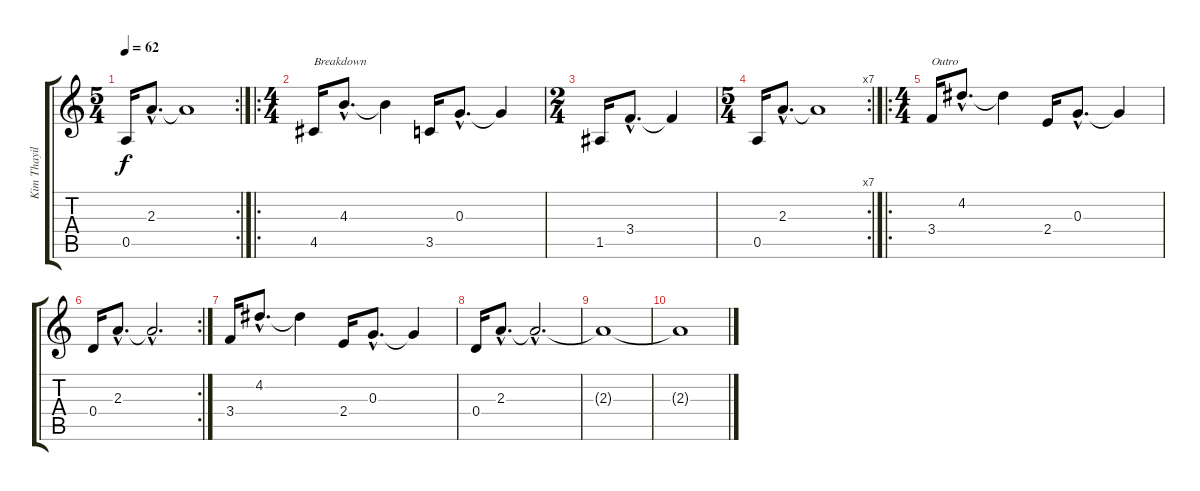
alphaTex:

\track ("Kim Thayil" "Kim Thayil") {instrument electricguitarclean}
\staff {score tabs}
\tuning (E4 B3 G3 D3 A2 E2) {hide}
\rc 2
\ts (5 4)
\tempo 62
\clef g2
\ks c
0.5.16{dy f instrument overdrivenguitar} 2.3{hac}.8{d instrument overdrivenguitar} 2.3{t}.1 |
\ro
\ts (4 4)
4.5.16{txt "Breakdown" instrument overdrivenguitar} 4.3{hac}.8{d instrument overdrivenguitar} 4.3{t}.4 3.5.16{instrument overdrivenguitar} 0.3{hac}.8{d instrument overdrivenguitar} 0.3{t}.4 |
\ts (2 4)
1.5.16{instrument overdrivenguitar} 3.4{hac}.8{d instrument overdrivenguitar} 3.4{t}.4 |
\rc 7
\ts (5 4)
0.5.16{instrument overdrivenguitar} 2.3{hac}.8{d instrument overdrivenguitar} 2.3{t}.1 |
\ro
\ts (4 4)
3.4.16{txt "Outro" instrument electricguitarclean} 4.2{hac}.8{d} 4.2{t}.4 2.4.16 0.3{hac}.8{d} 0.3{t}.4 |
\rc 2
0.4.16 2.3{hac}.8{d} 2.3{hac t}.2{d} |
3.4.16 4.2{hac}.8{d} 4.2{t}.4 2.4.16 0.3{hac}.8{d} 0.3{t}.4 |
0.4.16 2.3{hac}.8{d} 2.3{hac t}.2{d} |
2.3{t}.1 |
2.3{t}.1
